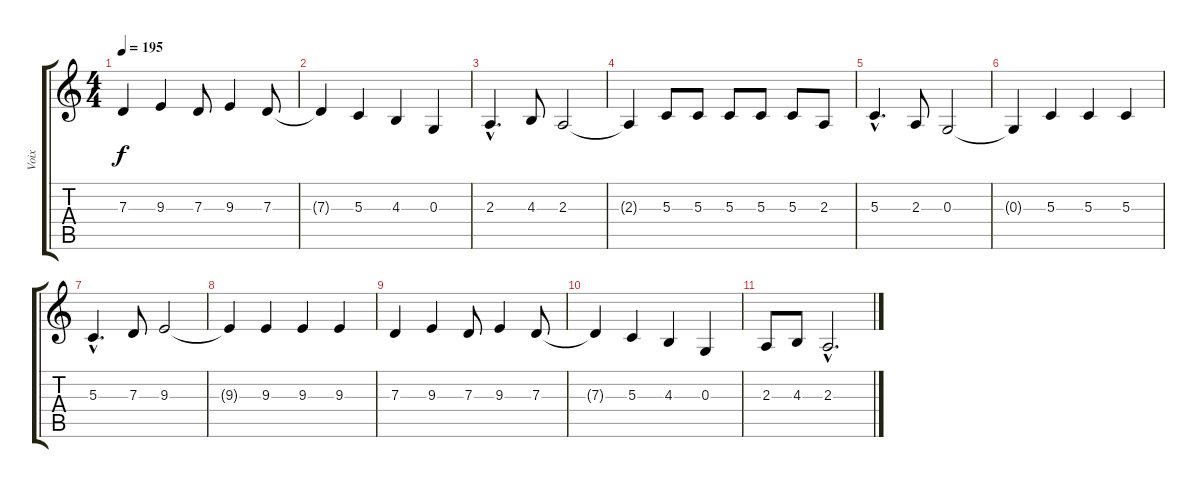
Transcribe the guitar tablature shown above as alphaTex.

\track ("Voix" "Voix") {instrument lead6voice}
\staff {score tabs}
\tuning (E4 B3 G3 D3 A2 E2) {hide}
\ts (4 4)
\tempo 195
\clef g2
\ks c
7.3.4{dy f} 9.3.4 7.3.8 9.3.4 7.3.8 |
7.3{t}.4 5.3.4 4.3.4 0.3.4 |
2.3{hac}.4{d} 4.3.8 2.3.2 |
2.3{t}.4 5.3.8 5.3.8 5.3.8 5.3.8 5.3.8 2.3.8 |
5.3{hac}.4{d} 2.3.8 0.3.2 |
0.3{t}.4 5.3.4 5.3.4 5.3.4 |
5.3{hac}.4{d} 7.3.8 9.3.2 |
9.3{t}.4 9.3.4 9.3.4 9.3.4 |
7.3.4 9.3.4 7.3.8 9.3.4 7.3.8 |
7.3{t}.4 5.3.4 4.3.4 0.3.4 |
2.3.8 4.3.8 2.3{hac}.2{d}
